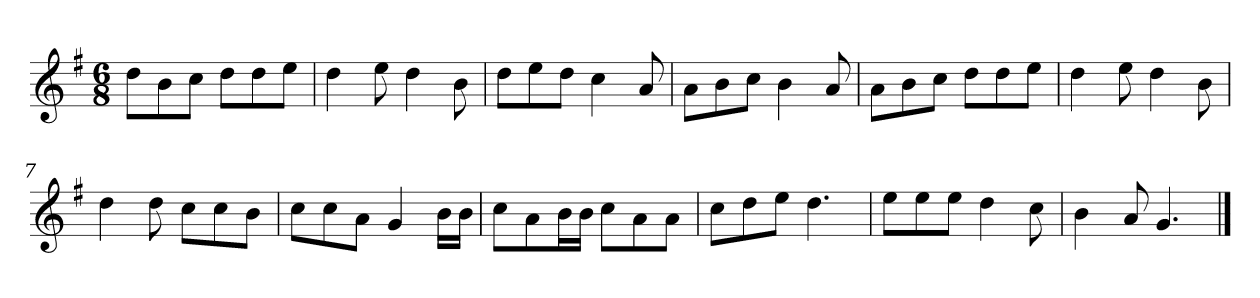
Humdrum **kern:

**kern
*part1
*staff1
*k[f#]
*M6/8
*MM120
=1
8ddL
8b
8ccJ
8ddL
8dd
8eeJ
=2
4dd
8ee
4dd
8b
=3
8ddL
8ee
8ddJ
4cc
8a
=4
8aL
8b
8ccJ
4b
8a
=5
8aL
8b
8ccJ
8ddL
8dd
8eeJ
=6
4dd
8ee
4dd
8b
=7
4dd
8dd
8ccL
8cc
8bJ
=8
8ccL
8cc
8aJ
4g
16bLL
16bJJ
=9
8ccL
8a
16bL
16bJJ
8ccL
8a
8aJ
=10
8ccL
8dd
8eeJ
4.dd
=11
8eeL
8ee
8eeJ
4dd
8cc
=12
4b
8a
4.g
==
*-
